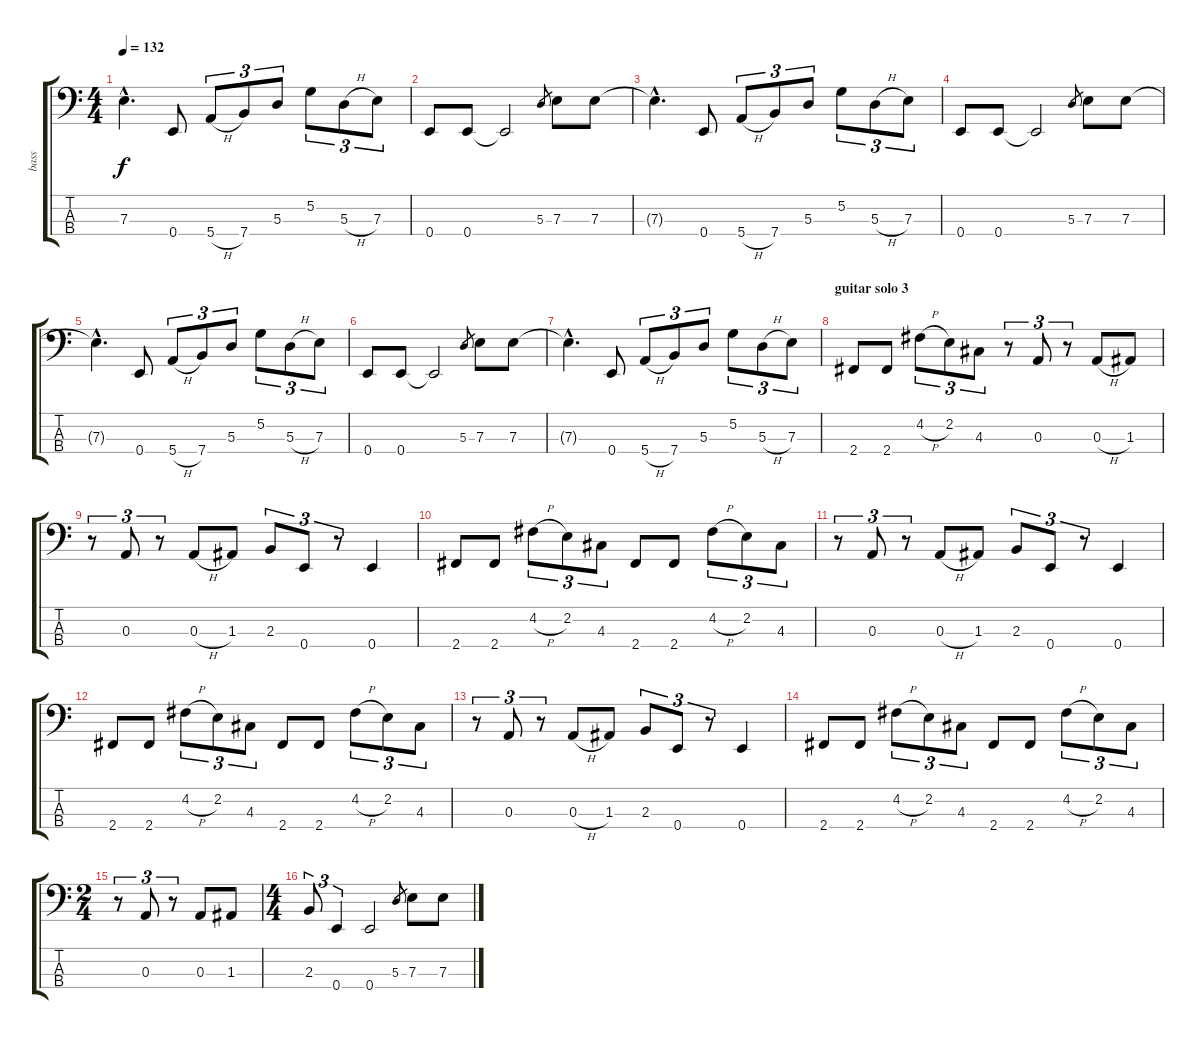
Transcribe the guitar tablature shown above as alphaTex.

\track ("bass" "bass") {instrument electricbasspick}
\staff {score tabs}
\tuning (G2 D2 A1 E1) {hide}
\ts (4 4)
\tempo 132
\clef f4
\ks c
7.3{hac t}.4{d dy f} 0.4.8 5.4{h}.8{tu (3 2)} 7.4.8{tu (3 2)} 5.3.8{tu (3 2)} 5.2.8{tu (3 2)} 5.3{h}.8{tu (3 2)} 7.3.8{tu (3 2)} |
0.4.8 0.4.8 0.4{t}.2 5.3.8{gr} 7.3.8 7.3.8 |
7.3{hac t}.4{d} 0.4.8 5.4{h}.8{tu (3 2)} 7.4.8{tu (3 2)} 5.3.8{tu (3 2)} 5.2.8{tu (3 2)} 5.3{h}.8{tu (3 2)} 7.3.8{tu (3 2)} |
0.4.8 0.4.8 0.4{t}.2 5.3.8{gr} 7.3.8 7.3.8 |
7.3{hac t}.4{d} 0.4.8 5.4{h}.8{tu (3 2)} 7.4.8{tu (3 2)} 5.3.8{tu (3 2)} 5.2.8{tu (3 2)} 5.3{h}.8{tu (3 2)} 7.3.8{tu (3 2)} |
0.4.8 0.4.8 0.4{t}.2 5.3.8{gr} 7.3.8 7.3.8 |
7.3{hac t}.4{d} 0.4.8 5.4{h}.8{tu (3 2)} 7.4.8{tu (3 2)} 5.3.8{tu (3 2)} 5.2.8{tu (3 2)} 5.3{h}.8{tu (3 2)} 7.3.8{tu (3 2)} |
\section ("" "guitar solo 3")
2.4.8 2.4.8 4.2{h}.8{tu (3 2)} 2.2.8{tu (3 2)} 4.3.8{tu (3 2)} r.8{tu (3 2)} 0.3.8{tu (3 2)} r.8{tu (3 2)} 0.3{h}.8 1.3.8 |
r.8{tu (3 2)} 0.3.8{tu (3 2)} r.8{tu (3 2)} 0.3{h}.8 1.3.8 2.3.8{tu (3 2)} 0.4.8{tu (3 2)} r.8{tu (3 2)} 0.4.4 |
2.4.8 2.4.8 4.2{h}.8{tu (3 2)} 2.2.8{tu (3 2)} 4.3.8{tu (3 2)} 2.4.8 2.4.8 4.2{h}.8{tu (3 2)} 2.2.8{tu (3 2)} 4.3.8{tu (3 2)} |
r.8{tu (3 2)} 0.3.8{tu (3 2)} r.8{tu (3 2)} 0.3{h}.8 1.3.8 2.3.8{tu (3 2)} 0.4.8{tu (3 2)} r.8{tu (3 2)} 0.4.4 |
2.4.8 2.4.8 4.2{h}.8{tu (3 2)} 2.2.8{tu (3 2)} 4.3.8{tu (3 2)} 2.4.8 2.4.8 4.2{h}.8{tu (3 2)} 2.2.8{tu (3 2)} 4.3.8{tu (3 2)} |
r.8{tu (3 2)} 0.3.8{tu (3 2)} r.8{tu (3 2)} 0.3{h}.8 1.3.8 2.3.8{tu (3 2)} 0.4.8{tu (3 2)} r.8{tu (3 2)} 0.4.4 |
2.4.8 2.4.8 4.2{h}.8{tu (3 2)} 2.2.8{tu (3 2)} 4.3.8{tu (3 2)} 2.4.8 2.4.8 4.2{h}.8{tu (3 2)} 2.2.8{tu (3 2)} 4.3.8{tu (3 2)} |
\ts (2 4)
r.8{tu (3 2)} 0.3.8{tu (3 2)} r.8{tu (3 2)} 0.3.8 1.3.8 |
\ts (4 4)
2.3.8{tu (3 2)} 0.4.4{tu (3 2)} 0.4.2 5.3.8{gr} 7.3.8 7.3.8
